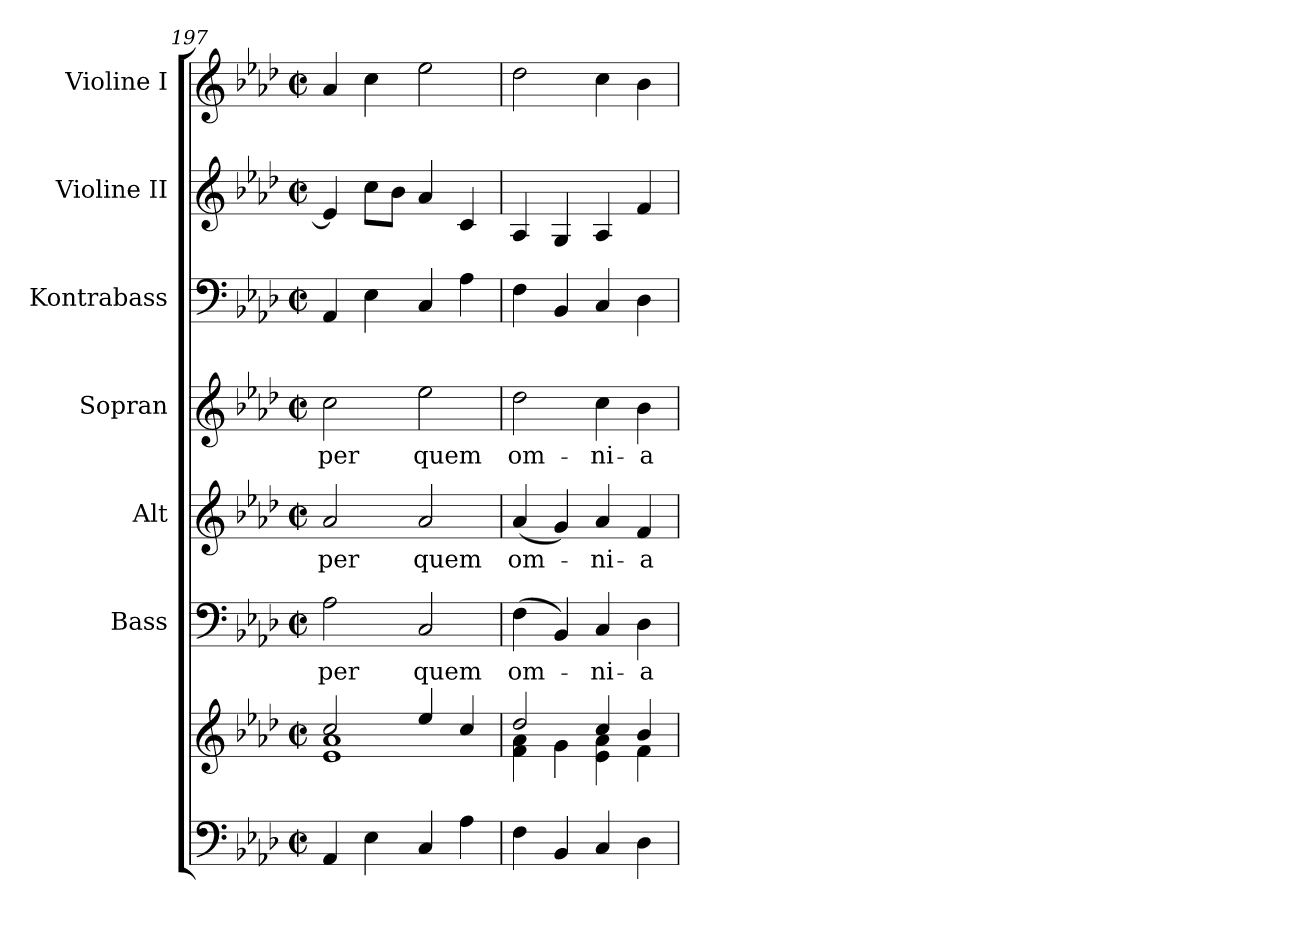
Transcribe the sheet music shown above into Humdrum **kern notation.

**kern	**kern	**kern	**text	**kern	**text	**kern	**text	**kern	**kern	**kern
*part7	*part7	*part6	*part6	*part5	*part5	*part4	*part4	*part3	*part2	*part1
*staff8	*staff7	*staff6	*staff6	*staff5	*staff5	*staff4	*staff4	*staff3	*staff2	*staff1
*	*	*I"Bass	*	*I"Alt	*	*I"Sopran	*	*I"Kontrabass	*I"Violine II	*I"Violine I
*	*	*I'B.	*	*I'A.	*	*I'S.	*	*I'Kb.	*I'Vl. II	*I'Vl. I
*clefF4	*clefG2	*clefF4	*	*clefG2	*	*clefG2	*	*clefF4	*clefG2	*clefG2
*	*	*	*	*	*	*	*	*ITrd7c12	*	*
*k[b-e-a-d-]	*k[b-e-a-d-]	*k[b-e-a-d-]	*	*k[b-e-a-d-]	*	*k[b-e-a-d-]	*	*k[b-e-a-d-]	*k[b-e-a-d-]	*k[b-e-a-d-]
*A-:	*A-:	*A-:	*	*A-:	*	*A-:	*	*A-:	*A-:	*A-:
*M2/2	*M2/2	*M2/2	*	*M2/2	*	*M2/2	*	*M2/2	*M2/2	*M2/2
*met(c|)	*met(c|)	*met(c|)	*	*met(c|)	*	*met(c|)	*	*met(c|)	*met(c|)	*met(c|)
=197	=197	=197	=197	=197	=197	=197	=197	=197	=197	=197
*	*^	*	*	*	*	*	*	*	*	*
!	!	!	!	!LO:LY:b	!	!LO:LY:b	!	!LO:LY:b	!	!	!
4AA-/	2cc/	1e- 1a-	2A-\	per	2a-/	per	2cc\	per	4AAA-/	4e-/]	4a-/
4E-\	.	.	.	.	.	.	.	.	4EE-\	8cc\L	4cc\
.	.	.	.	.	.	.	.	.	.	8b-\J	.
!	!	!	!	!LO:LY:b	!	!LO:LY:b	!	!LO:LY:b	!	!	!
4C/	4ee-/	.	2C/	quem	2a-/	quem	2ee-\	quem	4CC/	4a-/	2ee-\
4A-\	4cc/	.	.	.	.	.	.	.	4AA-\	4c/	.
!!LO:LB:g=z
=198	=198	=198	=198	=198	=198	=198	=198	=198	=198	=198	=198
!	!	!	!	!LO:LY:b	!	!LO:LY:b	!	!LO:LY:b	!	!	!
4F\	2dd-/	4f\ 4a-\	(>4F\	om-	(<4a-/	om-	2dd-\	om-	4FF\	4A-/	2dd-\
4BB-/	.	4g\	4BB-/)	.	4g/)	.	.	.	4BBB-/	4G/	.
!	!	!	!	!LO:LY:b	!	!LO:LY:b	!	!LO:LY:b	!	!	!
4C/	4cc/	4e-\ 4a-\	4C/	-ni-	4a-/	-ni-	4cc\	-ni-	4CC/	4A-/	4cc\
!	!	!	!	!LO:LY:b	!	!LO:LY:b	!	!LO:LY:b	!	!	!
4D-\	4b-/	4f\	4D-\	-a	4f/	-a	4b-\	-a	4DD-\	4f/	4b-\
*	*v	*v	*	*	*	*	*	*	*	*	*
=	=	=	=	=	=	=	=	=	=	=
*-	*-	*-	*-	*-	*-	*-	*-	*-	*-	*-
